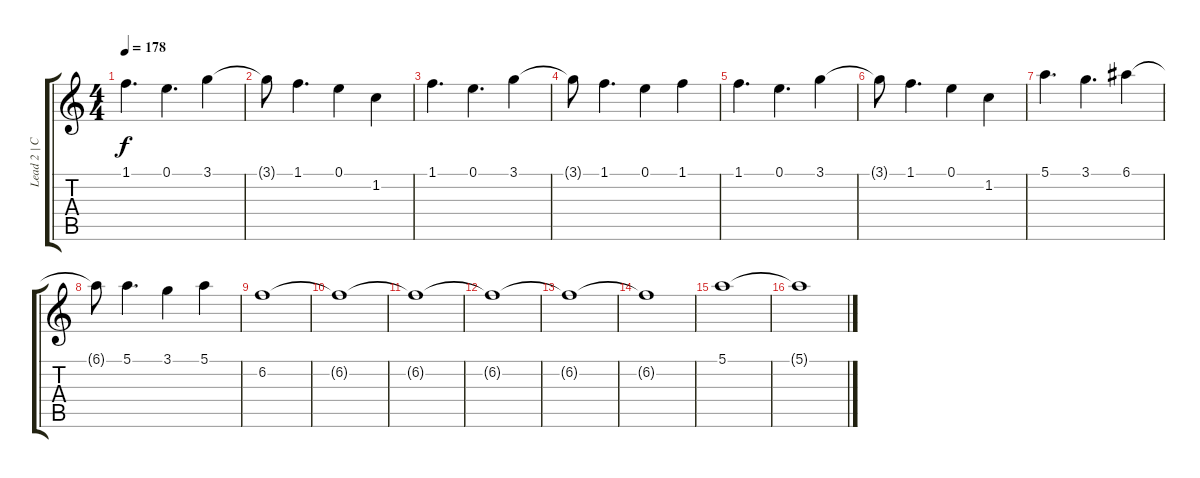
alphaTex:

\track ("Lead 2 | Chorus" "Lead 2 | C") {instrument distortionguitar}
\staff {score tabs}
\tuning (E4 B3 G3 D3 A2 E2) {hide}
\ts (4 4)
\section ("" "")
\tempo 178
\clef g2
\ks c
1.1.4{d dy f instrument distortionguitar} 0.1.4{d} 3.1.4 |
3.1{t}.8 1.1.4{d} 0.1.4 1.2.4 |
1.1.4{d} 0.1.4{d} 3.1.4 |
3.1{t}.8 1.1.4{d} 0.1.4 1.1.4 |
1.1.4{d} 0.1.4{d} 3.1.4 |
3.1{t}.8 1.1.4{d} 0.1.4 1.2.4 |
5.1.4{d} 3.1.4{d} 6.1.4 |
6.1{t}.8 5.1.4{d} 3.1.4 5.1.4 |
6.2.1 |
6.2{t}.1 |
6.2{t}.1 |
6.2{t}.1 |
6.2{t}.1 |
6.2{t}.1 |
5.1.1 |
5.1{t}.1
